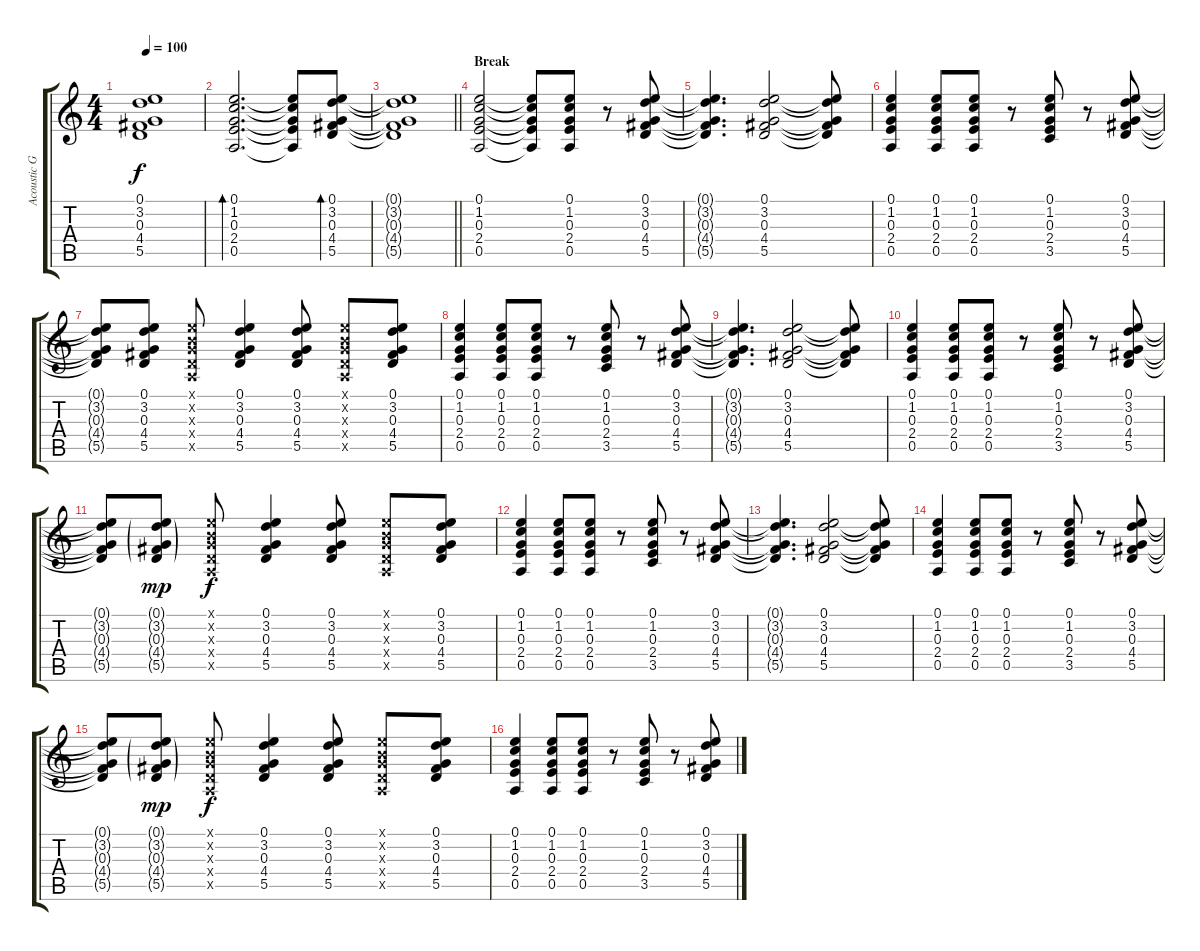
\track ("Acoustic Guitar" "Acoustic G") {instrument acousticguitarsteel}
\staff {score tabs}
\tuning (E4 B3 G3 D3 A2 E2) {hide}
\ts (4 4)
\tempo 100
\clef g2
\ks c
(0.1{t} 3.2{t} 0.3{t} 4.4{t} 5.5{t}).1{dy f} |
(0.1 1.2 0.3 2.4 0.5).2{d bd 60} (0.1{t} 1.2{t} 0.3{t} 2.4{t} 0.5{t}).8 (0.1 3.2 0.3 4.4 5.5).8{bd 60} |
\barLineRight lightlight
(0.1{t} 3.2{t} 0.3{t} 4.4{t} 5.5{t}).1 |
\section ("" "Break")
(0.1 1.2 0.3 2.4 0.5).2 (0.1{t} 1.2{t} 0.3{t} 2.4{t} 0.5{t}).8 (0.1 1.2 0.3 2.4 0.5).8 r.8 (0.1 3.2 0.3 4.4 5.5).8 |
(0.1{t} 3.2{t} 0.3{t} 4.4{t} 5.5{t}).4{d} (0.1 3.2 0.3 4.4 5.5).2 (0.1{t} 3.2{t} 0.3{t} 4.4{t} 5.5{t}).8 |
(0.1 1.2 0.3 2.4 0.5).4 (0.1 1.2 0.3 2.4 0.5).8 (0.1 1.2 0.3 2.4 0.5).8 r.8 (0.1 1.2 0.3 2.4 3.5).8 r.8 (0.1 3.2 0.3 4.4 5.5).8 |
(0.1{t} 3.2{t} 0.3{t} 4.4{t} 5.5{t}).8 (0.1 3.2 0.3 4.4 5.5).8 (0.1{x} 0.2{x} 0.3{x} 0.4{x} 0.5{x}).8 (0.1 3.2 0.3 4.4 5.5).4 (0.1 3.2 0.3 4.4 5.5).8 (0.1{x} 0.2{x} 0.3{x} 0.4{x} 0.5{x}).8 (0.1 3.2 0.3 4.4 5.5).8 |
(0.1 1.2 0.3 2.4 0.5).4 (0.1 1.2 0.3 2.4 0.5).8 (0.1 1.2 0.3 2.4 0.5).8 r.8 (0.1 1.2 0.3 2.4 3.5).8 r.8 (0.1 3.2 0.3 4.4 5.5).8 |
(0.1{t} 3.2{t} 0.3{t} 4.4{t} 5.5{t}).4{d} (0.1 3.2 0.3 4.4 5.5).2 (0.1{t} 3.2{t} 0.3{t} 4.4{t} 5.5{t}).8 |
(0.1 1.2 0.3 2.4 0.5).4 (0.1 1.2 0.3 2.4 0.5).8 (0.1 1.2 0.3 2.4 0.5).8 r.8 (0.1 1.2 0.3 2.4 3.5).8 r.8 (0.1 3.2 0.3 4.4 5.5).8 |
(0.1{t} 3.2{t} 0.3{t} 4.4{t} 5.5{t}).8 (0.1{g} 3.2{g} 0.3{g} 4.4{g} 5.5{g}).8{dy mp} (0.1{x} 0.2{x} 0.3{x} 0.4{x} 0.5{x}).8{dy f} (0.1 3.2 0.3 4.4 5.5).4 (0.1 3.2 0.3 4.4 5.5).8 (0.1{x} 0.2{x} 0.3{x} 0.4{x} 0.5{x}).8 (0.1 3.2 0.3 4.4 5.5).8 |
(0.1 1.2 0.3 2.4 0.5).4 (0.1 1.2 0.3 2.4 0.5).8 (0.1 1.2 0.3 2.4 0.5).8 r.8 (0.1 1.2 0.3 2.4 3.5).8 r.8 (0.1 3.2 0.3 4.4 5.5).8 |
(0.1{t} 3.2{t} 0.3{t} 4.4{t} 5.5{t}).4{d} (0.1 3.2 0.3 4.4 5.5).2 (0.1{t} 3.2{t} 0.3{t} 4.4{t} 5.5{t}).8 |
(0.1 1.2 0.3 2.4 0.5).4 (0.1 1.2 0.3 2.4 0.5).8 (0.1 1.2 0.3 2.4 0.5).8 r.8 (0.1 1.2 0.3 2.4 3.5).8 r.8 (0.1 3.2 0.3 4.4 5.5).8 |
(0.1{t} 3.2{t} 0.3{t} 4.4{t} 5.5{t}).8 (0.1{g} 3.2{g} 0.3{g} 4.4{g} 5.5{g}).8{dy mp} (0.1{x} 0.2{x} 0.3{x} 0.4{x} 0.5{x}).8{dy f} (0.1 3.2 0.3 4.4 5.5).4 (0.1 3.2 0.3 4.4 5.5).8 (0.1{x} 0.2{x} 0.3{x} 0.4{x} 0.5{x}).8 (0.1 3.2 0.3 4.4 5.5).8 |
(0.1 1.2 0.3 2.4 0.5).4 (0.1 1.2 0.3 2.4 0.5).8 (0.1 1.2 0.3 2.4 0.5).8 r.8 (0.1 1.2 0.3 2.4 3.5).8 r.8 (0.1 3.2 0.3 4.4 5.5).8
